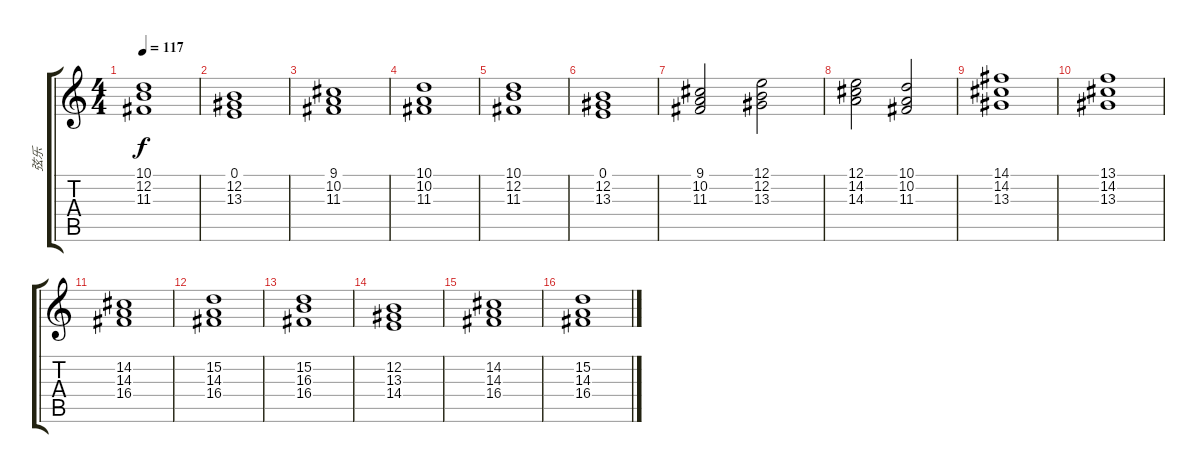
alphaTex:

\track ("弦乐" "弦乐") {instrument synthstrings1}
\staff {score tabs}
\tuning (E4 B3 G3 D3 A2 E2) {hide}
\ts (4 4)
\tempo 117
\clef g2
\ks c
(10.1 12.2 11.3).1{dy f} |
(0.1 12.2 13.3).1 |
(9.1 10.2 11.3).1 |
(10.1 10.2 11.3).1 |
(10.1 12.2 11.3).1 |
(0.1 12.2 13.3).1 |
(9.1 10.2 11.3).2 (12.1 12.2 13.3).2 |
(12.1 14.2 14.3).2 (10.1 10.2 11.3).2 |
(14.1 14.2 13.3).1 |
(13.1 14.2 13.3).1 |
(14.2 14.3 16.4).1 |
(15.2 14.3 16.4).1 |
(15.2 16.3 16.4).1{txt ""} |
(12.2 13.3 14.4).1 |
(14.2 14.3 16.4).1 |
(15.2 14.3 16.4).1
